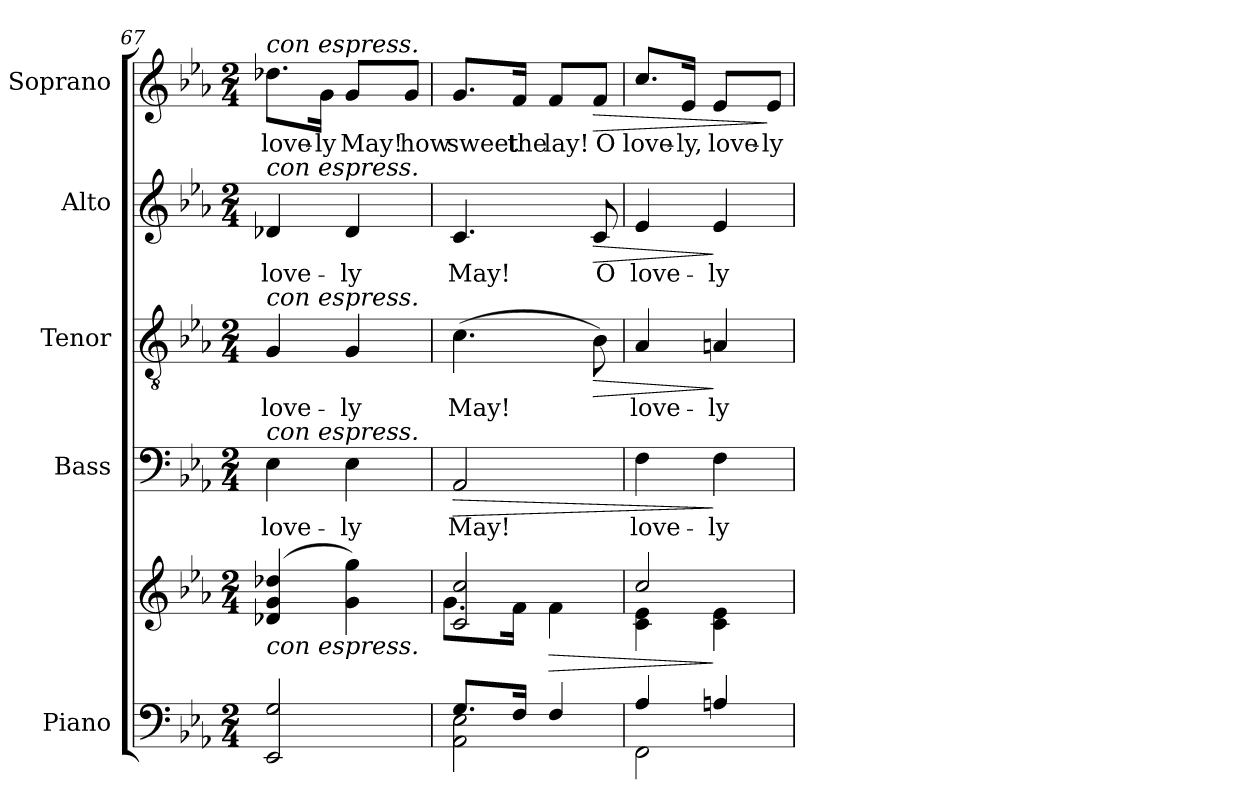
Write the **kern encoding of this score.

**kern	**kern	**dynam	**kern	**text	**dynam	**kern	**text	**dynam	**kern	**text	**dynam	**kern	**text	**dynam
*part5	*part5	*part5	*part4	*part4	*part4	*part3	*part3	*part3	*part2	*part2	*part2	*part1	*part1	*part1
*staff6	*staff5	*staff5/6	*staff4	*staff4	*staff4	*staff3	*staff3	*staff3	*staff2	*staff2	*staff2	*staff1	*staff1	*staff1
*I"Piano	*	*	*I"Bass	*	*	*I"Tenor	*	*	*I"Alto	*	*	*I"Soprano	*	*
*I'Pno.	*	*	*I'B.	*	*	*I'T.	*	*	*I'A.	*	*	*I'S.	*	*
!!LO:PB:g=z
*clefF4	*clefG2	*	*clefF4	*	*	*clefGv2	*	*	*clefG2	*	*	*clefG2	*	*
*	*	*	*	*	*	*ITrd7c12	*	*	*	*	*	*	*	*
*k[b-e-a-]	*k[b-e-a-]	*	*k[b-e-a-]	*	*	*k[b-e-a-]	*	*	*k[b-e-a-]	*	*	*k[b-e-a-]	*	*
*E-:	*E-:	*	*E-:	*	*	*E-:	*	*	*E-:	*	*	*E-:	*	*
*M2/4	*M2/4	*	*M2/4	*	*	*M2/4	*	*	*M2/4	*	*	*M2/4	*	*
=67	=67	=67	=67	=67	=67	=67	=67	=67	=67	=67	=67	=67	=67	=67
!	!	!	!	!LO:LY:b:color=#000000	!	!	!	!	!	!	!	!	!	!
!	!	!	!	!	!	!	!LO:LY:b:color=#000000	!	!	!	!	!	!	!
!	!	!	!	!	!	!	!	!	!	!LO:LY:b:color=#000000	!	!	!	!
!	!	!	!	!	!	!	!	!	!	!	!	!LO:TX:a:i:t=con espress.	!	!
!	!	!	!	!	!	!	!	!	!LO:TX:a:i:t=con espress.	!	!	!	!	!
!	!	!	!	!	!	!LO:TX:a:i:t=con espress.	!	!	!	!	!	!	!	!
!	!	!	!LO:TX:a:i:t=con espress.	!	!	!	!	!	!	!	!	!	!	!
!	!LO:TX:b:i:t=con espress.	!	!	!	!	!	!	!	!	!	!	!	!	!
!	!	!	!	!	!	!	!	!	!	!	!	!	!LO:LY:b:color=#000000	!
2EE-i/ 2Gi	(4d-Xi/ 4gi 4dd-Xi	.	4E-i\	love-	.	4GGi/	love-	.	4d-Xi/	love-	.	8.dd-Xi\L	love-	.
!	!	!	!	!	!	!	!	!	!	!	!	!	!LO:LY:b:color=#000000	!
.	.	.	.	.	.	.	.	.	.	.	.	16gi\Jk	-ly	.
!	!	!	!	!LO:LY:b:color=#000000	!	!	!	!	!	!	!	!	!	!
!	!	!	!	!	!	!	!LO:LY:b:color=#000000	!	!	!	!	!	!	!
!	!	!	!	!	!	!	!	!	!	!LO:LY:b:color=#000000	!	!	!	!
!	!	!	!	!	!	!	!	!	!	!	!	!	!LO:LY:b:color=#000000	!
.	4gi\ 4ggi)	.	4E-i\	-ly	.	4GGi/	-ly	.	4d-i/	-ly	.	8gi/L	May!	.
!	!	!	!	!	!	!	!	!	!	!	!	!	!LO:LY:b:color=#000000	!
.	.	.	.	.	.	.	.	.	.	.	.	8gi/J	how	.
=68	=68	=68	=68	=68	=68	=68	=68	=68	=68	=68	=68	=68	=68	=68
*^	*^	*	*	*	*	*	*	*	*	*	*	*	*	*
!	!	!	!	!	!	!LO:LY:b:color=#000000	!LO:HP:b	!	!	!	!	!	!	!	!	!
!	!	!	!	!	!	!	!	!	!LO:LY:b:color=#000000	!	!	!	!	!	!	!
!	!	!	!	!	!	!	!	!	!	!	!	!LO:LY:b:color=#000000	!	!	!	!
!	!	!	!	!	!	!	!	!	!	!	!	!	!	!	!LO:LY:b:color=#000000	!
8.Gi/L	2AA-i\ 2E-i	2ci/ 2cci	8.gi\L	.	2AA-i/	May!	>	(4.Ci\	May!	.	4.ci/	May!	.	8.gi/L	sweet	.
!	!	!	!	!	!	!	!	!	!	!	!	!	!	!	!LO:LY:b:color=#000000	!
16Fi/Jk	.	.	16fi\Jk	.	.	.	.	.	.	.	.	.	.	16fi/Jk	the	.
!	!	!	!	!LO:HP:b	!	!	!	!	!	!	!	!	!	!	!	!
!	!	!	!	!	!	!	!	!	!	!	!	!	!	!	!LO:LY:b:color=#000000	!
4Fi/	.	.	4fi\	>	.	.	.	.	.	.	.	.	.	8fi/L	lay!	.
!	!	!	!	!	!	!	!	!	!	!LO:HP:b	!	!	!	!	!	!
!	!	!	!	!	!	!	!	!	!	!	!	!LO:LY:b:color=#000000	!LO:HP:b	!	!	!
!	!	!	!	!	!	!	!	!	!	!	!	!	!	!	!LO:LY:b:color=#000000	!LO:HP:b
.	.	.	.	.	.	.	.	8BB-i\)	.	>	8ci/	O	>	8fi/J	O	>
=69	=69	=69	=69	=69	=69	=69	=69	=69	=69	=69	=69	=69	=69	=69	=69	=69
!	!	!	!	!	!	!LO:LY:b:color=#000000	!	!	!	!	!	!	!	!	!	!
!	!	!	!	!	!	!	!	!	!LO:LY:b:color=#000000	!	!	!	!	!	!	!
!	!	!	!	!	!	!	!	!	!	!	!	!LO:LY:b:color=#000000	!	!	!	!
!	!	!	!	!	!	!	!	!	!	!	!	!	!	!	!LO:LY:b:color=#000000	!
4A-i/	2FFi\	2cci/	4ci\ 4e-i	.	4Fi\	love-	.	4AA-i/	love-	.	4e-i/	love-	.	8.cci/L	love-	.
!	!	!	!	!	!	!	!	!	!	!	!	!	!	!	!LO:LY:b:color=#000000	!
.	.	.	.	.	.	.	.	.	.	.	.	.	.	16e-i/Jk	-ly,	.
!	!	!	!	!	!	!LO:LY:b:color=#000000	!	!	!	!	!	!	!	!	!	!
!	!	!	!	!	!	!	!	!	!LO:LY:b:color=#000000	!	!	!	!	!	!	!
!	!	!	!	!	!	!	!	!	!	!	!	!LO:LY:b:color=#000000	!	!	!	!
!	!	!	!	!	!	!	!	!	!	!	!	!	!	!	!LO:LY:b:color=#000000	!
4Ani/	.	.	4ci\ 4e-i	]	4Fi\	-ly	]	4AAni/	-ly	]	4e-i/	-ly	]	8e-i/L	love-	.
!	!	!	!	!	!	!	!	!	!	!	!	!	!	!	!LO:LY:b:color=#000000	!
.	.	.	.	.	.	.	.	.	.	.	.	.	.	8e-i/J	-ly	]
*v	*v	*	*	*	*	*	*	*	*	*	*	*	*	*	*	*
*	*v	*v	*	*	*	*	*	*	*	*	*	*	*	*	*
=	=	=	=	=	=	=	=	=	=	=	=	=	=	=
*-	*-	*-	*-	*-	*-	*-	*-	*-	*-	*-	*-	*-	*-	*-
